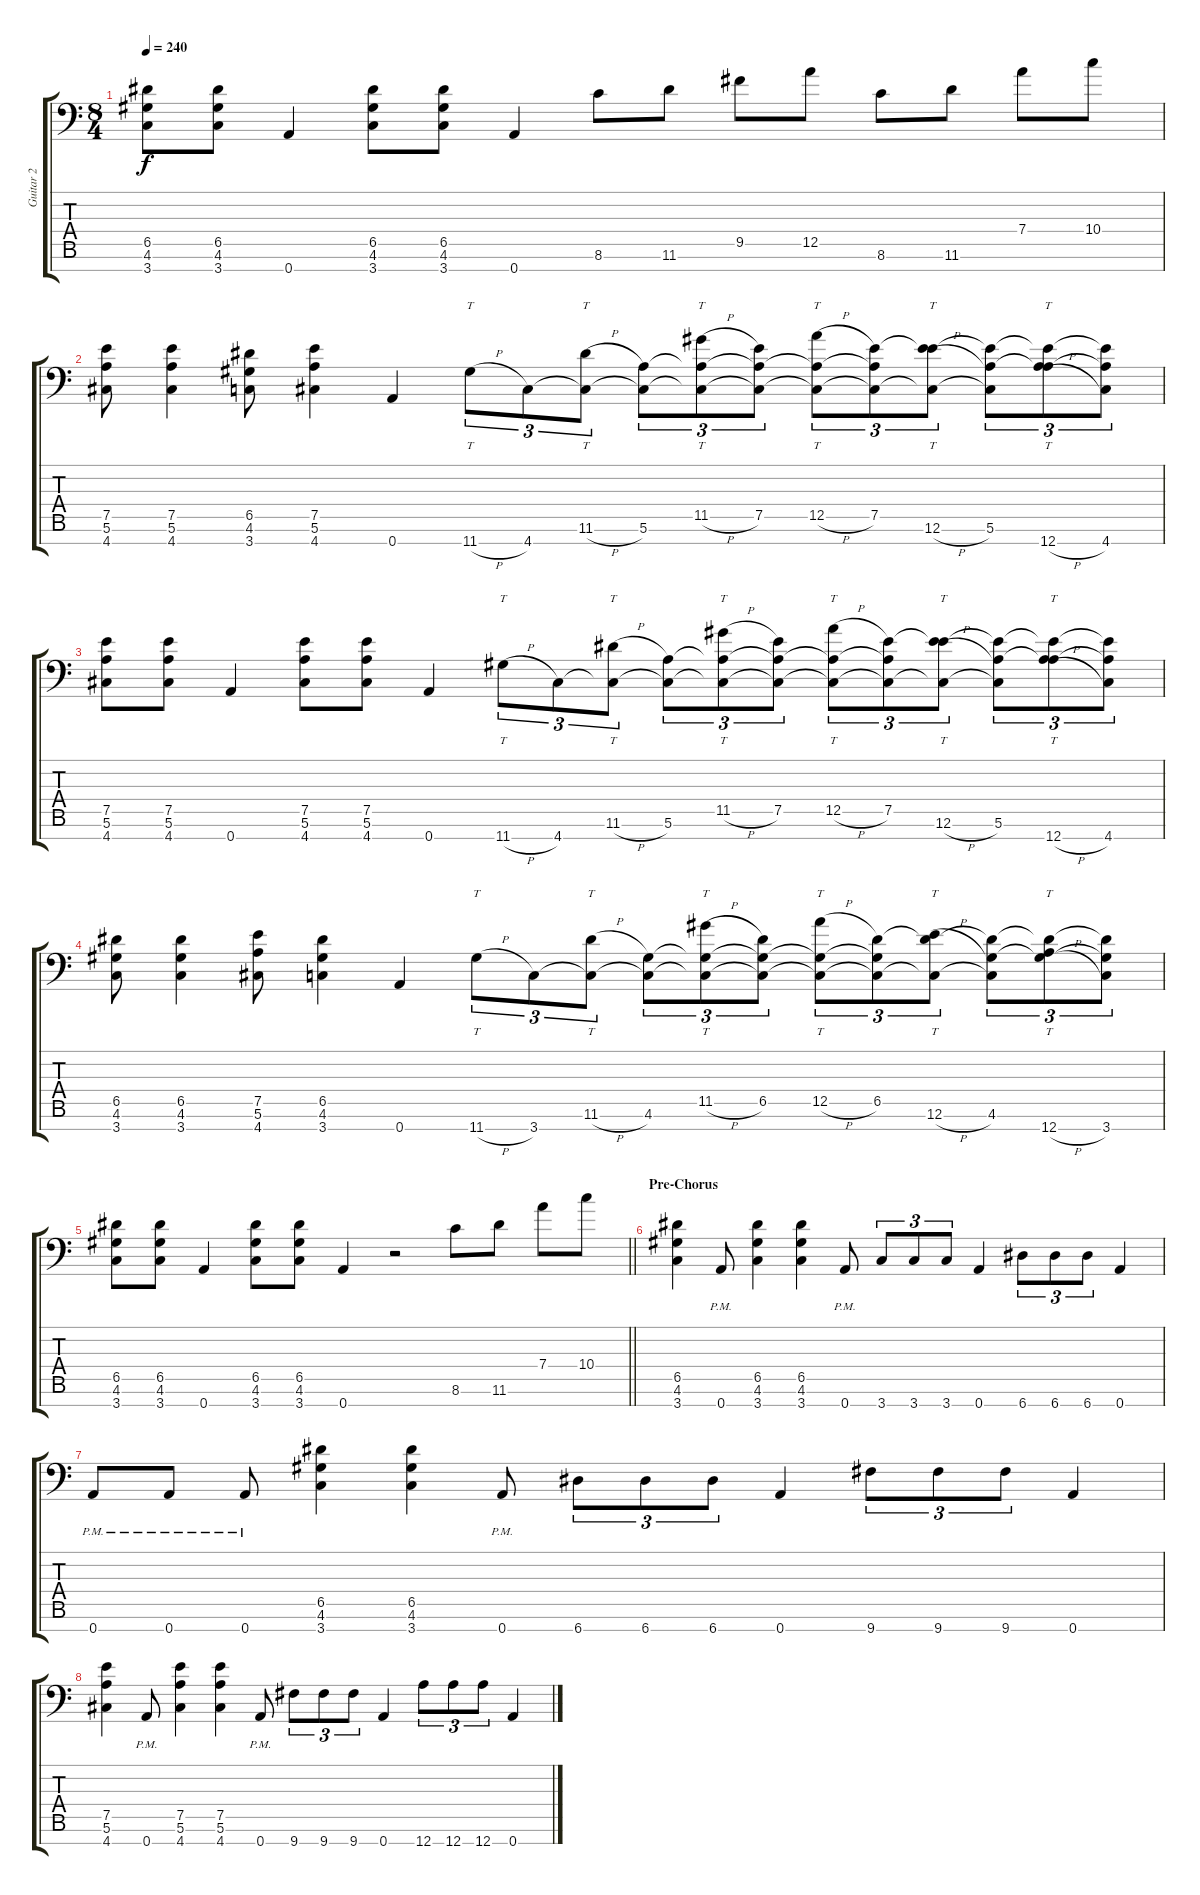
\track ("Guitar 2" "Guitar 2") {instrument distortionguitar}
\staff {score tabs}
\tuning (E4 B3 G3 D3 A2 E2 A1) {hide}
\ts (8 4)
\tempo 240
\clef f4
\ks c
(6.5 4.6 3.7).8{dy f} (6.5 4.6 3.7).8 0.7.4 (6.5 4.6 3.7).8 (6.5 4.6 3.7).8 0.7.4 8.6.8 11.6.8 9.5.8 12.5.8 8.6.8 11.6.8 7.4.8 10.4.8 |
(7.5 5.6 4.7).8 (7.5 5.6 4.7).4 (6.5 4.6 3.7).8 (7.5 5.6 4.7).4 0.7.4 11.7{h}.8{tt tu (3 2)} 4.7.8{tu (3 2)} (11.6{h} 4.7{t}).8{tt tu (3 2)} (5.6 4.7{t}).8{tu (3 2)} (11.5{h} 5.6{t} 4.7{t}).8{tt tu (3 2)} (7.5 5.6{t} 4.7{t}).8{tu (3 2)} (12.5{h} 5.6{t} 4.7{t}).8{tt tu (3 2)} (7.5 5.6{t} 4.7{t}).8{tu (3 2)} (7.5{t} 12.6{h} 4.7{t}).8{tt tu (3 2)} (7.5{t} 5.6 4.7{t}).8{tu (3 2)} (7.5{t} 5.6{t} 12.7{h}).8{tt tu (3 2)} (7.5{t} 5.6{t} 4.7).8{tu (3 2)} |
(7.5 5.6 4.7).8 (7.5 5.6 4.7).8 0.7.4 (7.5 5.6 4.7).8 (7.5 5.6 4.7).8 0.7.4 11.7{h}.8{tt tu (3 2)} 4.7.8{tu (3 2)} (11.6{h} 4.7{t}).8{tt tu (3 2)} (5.6 4.7{t}).8{tu (3 2)} (11.5{h} 5.6{t} 4.7{t}).8{tt tu (3 2)} (7.5 5.6{t} 4.7{t}).8{tu (3 2)} (12.5{h} 5.6{t} 4.7{t}).8{tt tu (3 2)} (7.5 5.6{t} 4.7{t}).8{tu (3 2)} (7.5{t} 12.6{h} 4.7{t}).8{tt tu (3 2)} (7.5{t} 5.6 4.7{t}).8{tu (3 2)} (7.5{t} 5.6{t} 12.7{h}).8{tt tu (3 2)} (7.5{t} 5.6{t} 4.7).8{tu (3 2)} |
(6.5 4.6 3.7).8 (6.5 4.6 3.7).4 (7.5 5.6 4.7).8 (6.5 4.6 3.7).4 0.7.4 11.7{h}.8{tt tu (3 2)} 3.7.8{tu (3 2)} (11.6{h} 3.7{t}).8{tt tu (3 2)} (4.6 3.7{t}).8{tu (3 2)} (11.5{h} 4.6{t} 3.7{t}).8{tt tu (3 2)} (6.5 4.6{t} 3.7{t}).8{tu (3 2)} (12.5{h} 4.6{t} 3.7{t}).8{tt tu (3 2)} (6.5 4.6{t} 3.7{t}).8{tu (3 2)} (6.5{t} 12.6{h} 3.7{t}).8{tt tu (3 2)} (6.5{t} 4.6 3.7{t}).8{tu (3 2)} (6.5{t} 4.6{t} 12.7{h}).8{tt tu (3 2)} (6.5{t} 4.6{t} 3.7).8{tu (3 2)} |
\barLineRight lightlight
(6.5 4.6 3.7).8 (6.5 4.6 3.7).8 0.7.4 (6.5 4.6 3.7).8 (6.5 4.6 3.7).8 0.7.4 r.2 8.6.8 11.6.8 7.4.8 10.4.8 |
\section ("" "Pre-Chorus")
(6.5 4.6 3.7).4 0.7{pm}.8 (6.5 4.6 3.7).4 (6.5 4.6 3.7).4 0.7{pm}.8 3.7.8{tu (3 2)} 3.7.8{tu (3 2)} 3.7.8{tu (3 2)} 0.7.4 6.7.8{tu (3 2)} 6.7.8{tu (3 2)} 6.7.8{tu (3 2)} 0.7.4 |
0.7{pm}.8 0.7{pm}.8 0.7{pm}.8 (6.5 4.6 3.7).4 (6.5 4.6 3.7).4 0.7{pm}.8 6.7.8{tu (3 2)} 6.7.8{tu (3 2)} 6.7.8{tu (3 2)} 0.7.4 9.7.8{tu (3 2)} 9.7.8{tu (3 2)} 9.7.8{tu (3 2)} 0.7.4 |
(7.5 5.6 4.7).4 0.7{pm}.8 (7.5 5.6 4.7).4 (7.5 5.6 4.7).4 0.7{pm}.8 9.7.8{tu (3 2)} 9.7.8{tu (3 2)} 9.7.8{tu (3 2)} 0.7.4 12.7.8{tu (3 2)} 12.7.8{tu (3 2)} 12.7.8{tu (3 2)} 0.7.4
